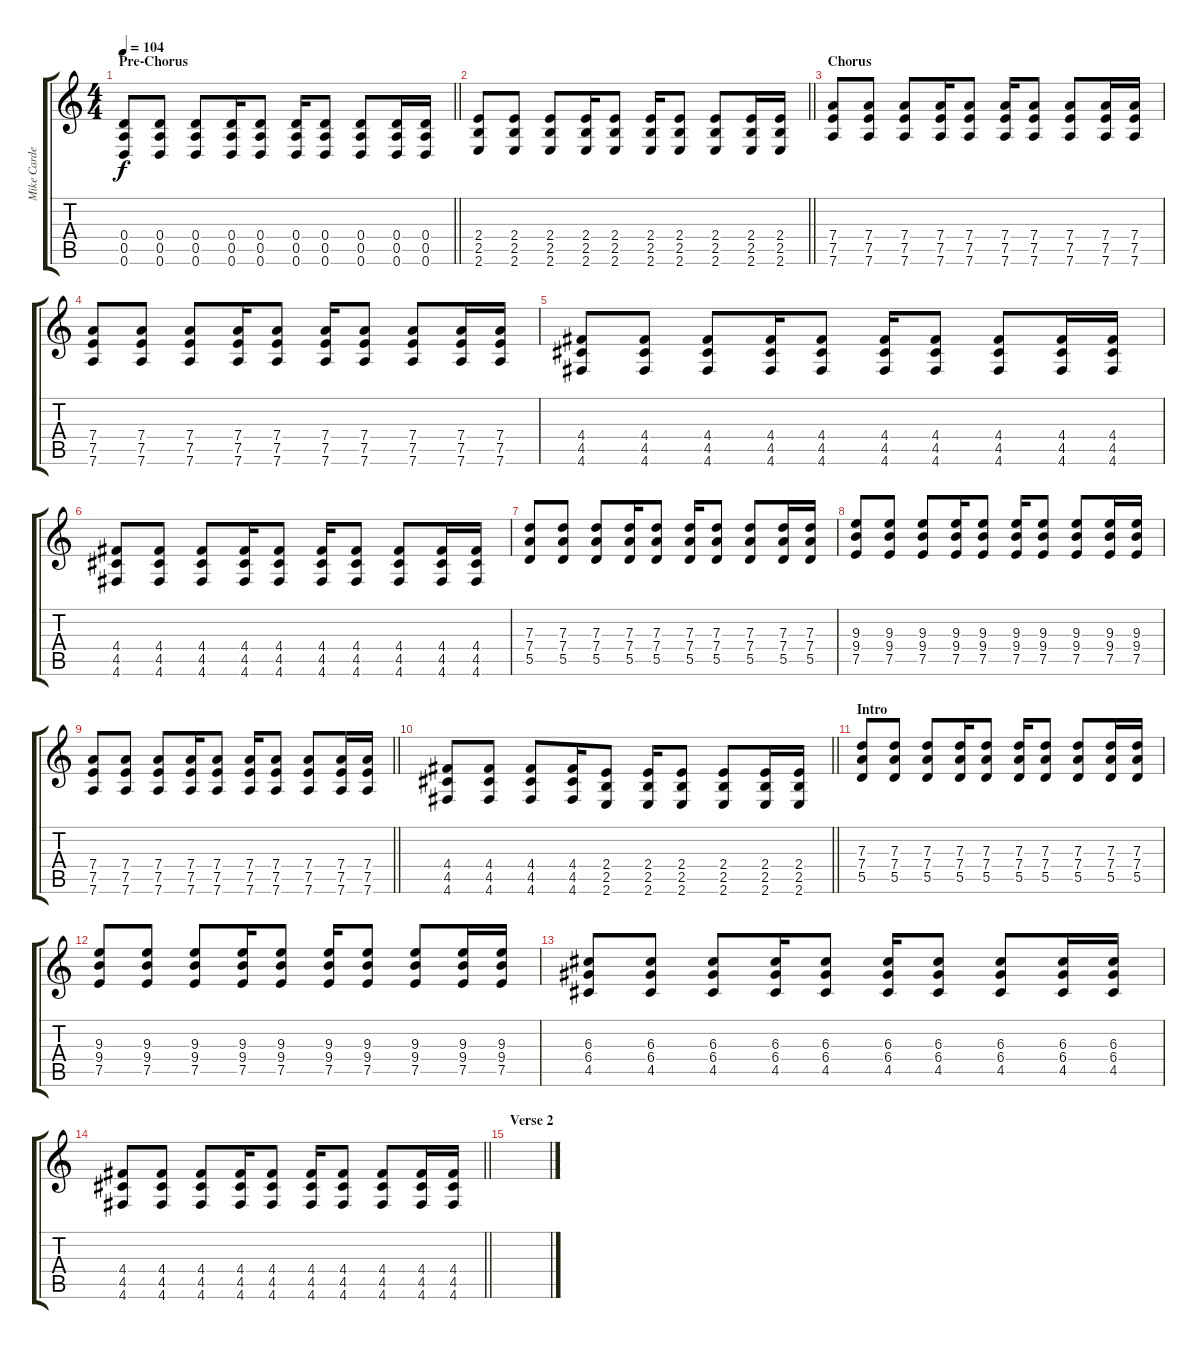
\track ("Mike Carden (Rhythm Guitar)" "Mike Carde") {instrument overdrivenguitar}
\staff {score tabs}
\tuning (E4 B3 G3 D3 A2 D2) {hide}
\ts (4 4)
\section ("" "Pre-Chorus")
\tempo 104
\clef g2
\barLineRight lightlight
\ks c
(0.4 0.5 0.6).8{dy f} (0.4 0.5 0.6).8 (0.4 0.5 0.6).8 (0.4 0.5 0.6).16 (0.4 0.5 0.6).8 (0.4 0.5 0.6).16 (0.4 0.5 0.6).8 (0.4 0.5 0.6).8 (0.4 0.5 0.6).16 (0.4 0.5 0.6).16 |
\barLineRight lightlight
(2.4 2.5 2.6).8 (2.4 2.5 2.6).8 (2.4 2.5 2.6).8 (2.4 2.5 2.6).16 (2.4 2.5 2.6).8 (2.4 2.5 2.6).16 (2.4 2.5 2.6).8 (2.4 2.5 2.6).8 (2.4 2.5 2.6).16 (2.4 2.5 2.6).16 |
\section ("" "Chorus")
(7.4 7.5 7.6).8 (7.4 7.5 7.6).8 (7.4 7.5 7.6).8 (7.4 7.5 7.6).16 (7.4 7.5 7.6).8 (7.4 7.5 7.6).16 (7.4 7.5 7.6).8 (7.4 7.5 7.6).8 (7.4 7.5 7.6).16 (7.4 7.5 7.6).16 |
(7.4 7.5 7.6).8 (7.4 7.5 7.6).8 (7.4 7.5 7.6).8 (7.4 7.5 7.6).16 (7.4 7.5 7.6).8 (7.4 7.5 7.6).16 (7.4 7.5 7.6).8 (7.4 7.5 7.6).8 (7.4 7.5 7.6).16 (7.4 7.5 7.6).16 |
(4.4 4.5 4.6).8 (4.4 4.5 4.6).8 (4.4 4.5 4.6).8 (4.4 4.5 4.6).16 (4.4 4.5 4.6).8 (4.4 4.5 4.6).16 (4.4 4.5 4.6).8 (4.4 4.5 4.6).8 (4.4 4.5 4.6).16 (4.4 4.5 4.6).16 |
(4.4 4.5 4.6).8 (4.4 4.5 4.6).8 (4.4 4.5 4.6).8 (4.4 4.5 4.6).16 (4.4 4.5 4.6).8 (4.4 4.5 4.6).16 (4.4 4.5 4.6).8 (4.4 4.5 4.6).8 (4.4 4.5 4.6).16 (4.4 4.5 4.6).16 |
(7.3 7.4 5.5).8 (7.3 7.4 5.5).8 (7.3 7.4 5.5).8 (7.3 7.4 5.5).16 (7.3 7.4 5.5).8 (7.3 7.4 5.5).16 (7.3 7.4 5.5).8 (7.3 7.4 5.5).8 (7.3 7.4 5.5).16 (7.3 7.4 5.5).16 |
(9.3 9.4 7.5).8 (9.3 9.4 7.5).8 (9.3 9.4 7.5).8 (9.3 9.4 7.5).16 (9.3 9.4 7.5).8 (9.3 9.4 7.5).16 (9.3 9.4 7.5).8 (9.3 9.4 7.5).8 (9.3 9.4 7.5).16 (9.3 9.4 7.5).16 |
\barLineRight lightlight
(7.4 7.5 7.6).8 (7.4 7.5 7.6).8 (7.4 7.5 7.6).8 (7.4 7.5 7.6).16 (7.4 7.5 7.6).8 (7.4 7.5 7.6).16 (7.4 7.5 7.6).8 (7.4 7.5 7.6).8 (7.4 7.5 7.6).16 (7.4 7.5 7.6).16 |
\barLineRight lightlight
(4.4 4.5 4.6).8 (4.4 4.5 4.6).8 (4.4 4.5 4.6).8 (4.4 4.5 4.6).16 (2.4 2.5 2.6).8 (2.4 2.5 2.6).16 (2.4 2.5 2.6).8 (2.4 2.5 2.6).8 (2.4 2.5 2.6).16 (2.4 2.5 2.6).16 |
\section ("" "Intro")
(7.3 7.4 5.5).8 (7.3 7.4 5.5).8 (7.3 7.4 5.5).8 (7.3 7.4 5.5).16 (7.3 7.4 5.5).8 (7.3 7.4 5.5).16 (7.3 7.4 5.5).8 (7.3 7.4 5.5).8 (7.3 7.4 5.5).16 (7.3 7.4 5.5).16 |
(9.3 9.4 7.5).8 (9.3 9.4 7.5).8 (9.3 9.4 7.5).8 (9.3 9.4 7.5).16 (9.3 9.4 7.5).8 (9.3 9.4 7.5).16 (9.3 9.4 7.5).8 (9.3 9.4 7.5).8 (9.3 9.4 7.5).16 (9.3 9.4 7.5).16 |
(6.3 6.4 4.5).8 (6.3 6.4 4.5).8 (6.3 6.4 4.5).8 (6.3 6.4 4.5).16 (6.3 6.4 4.5).8 (6.3 6.4 4.5).16 (6.3 6.4 4.5).8 (6.3 6.4 4.5).8 (6.3 6.4 4.5).16 (6.3 6.4 4.5).16 |
\barLineRight lightlight
(4.4 4.5 4.6).8 (4.4 4.5 4.6).8 (4.4 4.5 4.6).8 (4.4 4.5 4.6).16 (4.4 4.5 4.6).8 (4.4 4.5 4.6).16 (4.4 4.5 4.6).8 (4.4 4.5 4.6).8 (4.4 4.5 4.6).16 (4.4 4.5 4.6).16 |
\section ("" "Verse 2")
